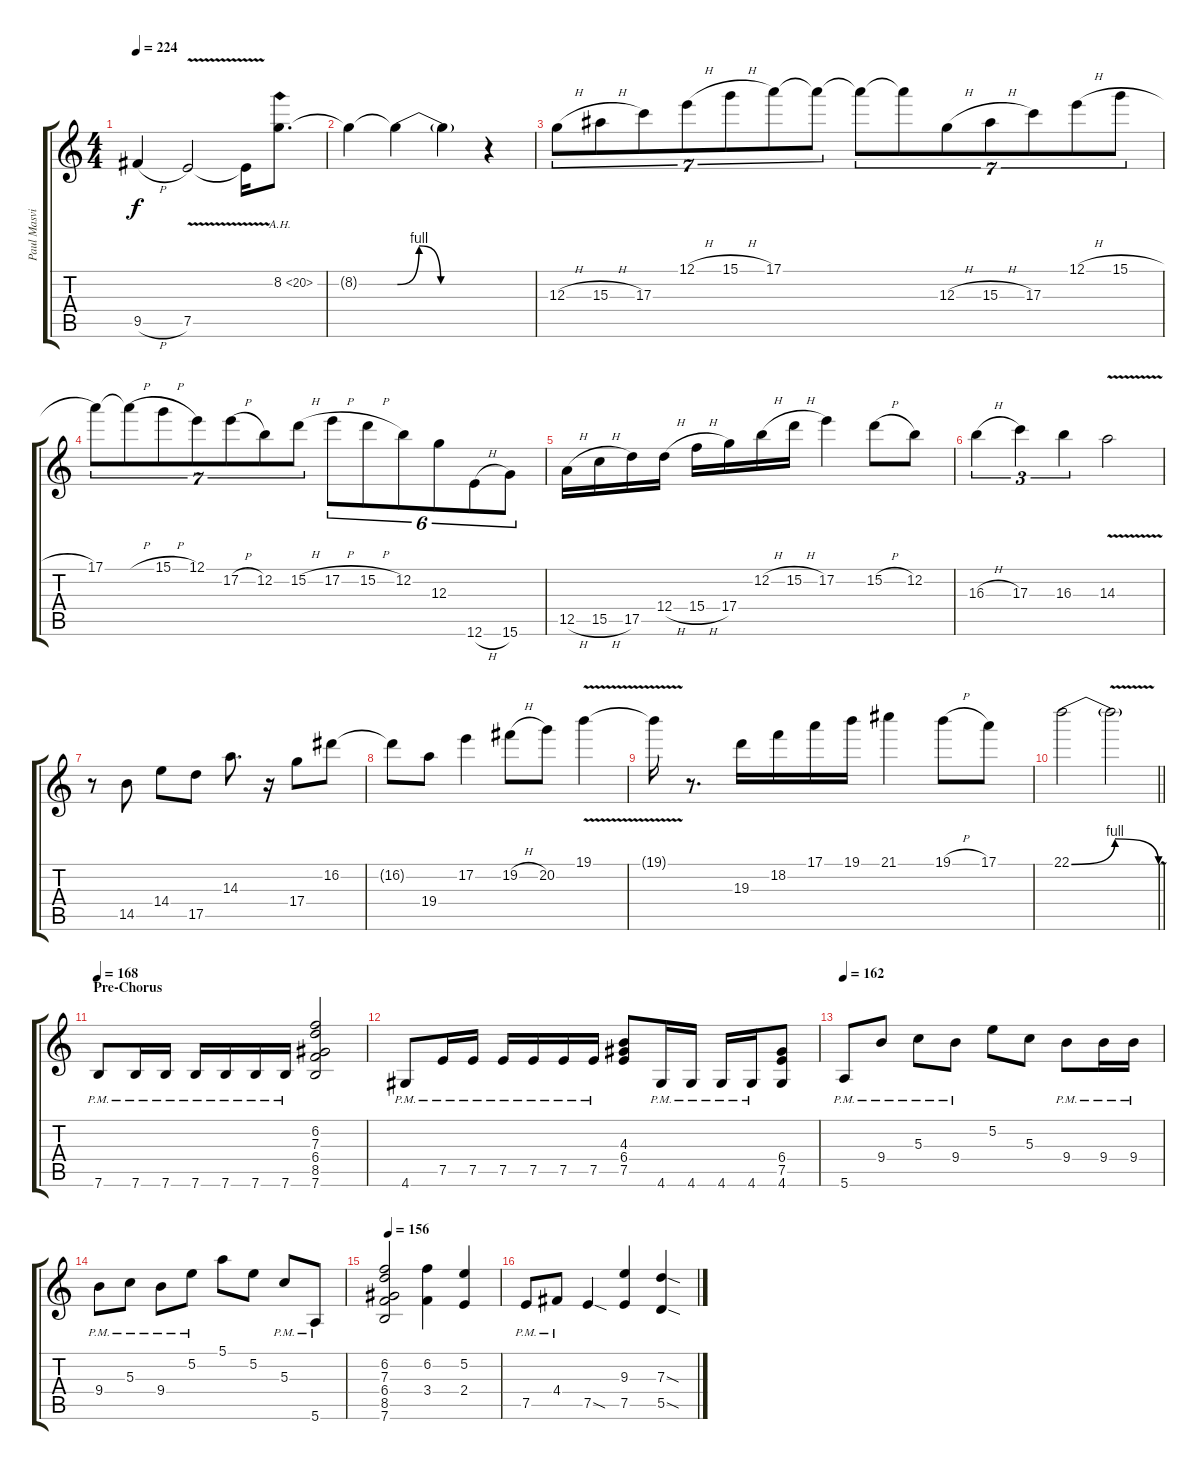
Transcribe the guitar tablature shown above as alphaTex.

\track ("Paul Masvidal" "Paul Masvi") {instrument distortionguitar}
\staff {score tabs}
\tuning (E4 B3 G3 D3 A2 E2) {hide}
\ts (4 4)
\tempo 224
\clef g2
\ks c
9.5{h t}.4{dy f} 7.5{v}.2 7.5{t}.16 8.2{ah 12}.8{d} |
8.2{t}.4 8.2{be (custom 0 0 15 4 30 0 60 0) t}.4 8.2{t}.4 r.4 |
12.3{h}.8{tu (7 4)} 15.3{h}.8{tu (7 4)} 17.3.8{tu (7 4)} 12.1{h}.8{tu (7 4)} 15.1{h}.8{tu (7 4)} 17.1.8{tu (7 4)} 17.1{t}.8{tu (7 4)} 17.1{t}.8{tu (7 4)} 17.1{t}.8{tu (7 4)} 12.3{h}.8{tu (7 4)} 15.3{h}.8{tu (7 4)} 17.3.8{tu (7 4)} 12.1{h}.8{tu (7 4)} 15.1{h}.8{tu (7 4)} |
17.1.8{tu (7 4)} 17.1{h t}.8{tu (7 4)} 15.1{h}.8{tu (7 4)} 12.1.8{tu (7 4)} 17.2{h}.8{tu (7 4)} 12.2.8{tu (7 4)} 15.2{h}.8{tu (7 4)} 17.2{h}.8{tu (6 4)} 15.2{h}.8{tu (6 4)} 12.2.8{tu (6 4)} 12.3.8{tu (6 4)} 12.6{h}.8{tu (6 4)} 15.6.8{tu (6 4)} |
12.5{h}.16 15.5{h}.16 17.5.16 12.4{h}.16 15.4{h}.16 17.4.16 12.2{h}.16 15.2{h}.16 17.2.4 15.2{h}.8 12.2.8 |
16.3{h}.4{tu (3 2)} 17.3.4{tu (3 2)} 16.3.4{tu (3 2)} 14.3{v}.2 |
r.8 14.5.8 14.4.8 17.5.8 14.3.8{d} r.16 17.4.8 16.2.8 |
16.2{t}.8 19.4.8 17.2.4 19.2{h}.8 20.2.8 19.1{v}.4 |
19.1{t}.16 r.8{d} 19.3.16 18.2.16 17.1.16 19.1.16 21.1.4 19.1{h}.8 17.1.8 |
\barLineRight lightlight
22.1{be (bendrelease 0 0 30 4 30 4 60 0)}.2 22.1{v t}.2 |
\section ("" "Pre-Chorus")
\tempo 168
7.6{pm}.8 7.6{pm}.16 7.6{pm}.16 7.6{pm}.16 7.6{pm}.16 7.6{pm}.16 7.6{pm}.16 (6.2 7.3 6.4 8.5 7.6).2 |
4.6{pm}.8 7.5{pm}.16 7.5{pm}.16 7.5{pm}.16 7.5{pm}.16 7.5{pm}.16 7.5{pm}.16 (4.3 6.4 7.5).8 4.6{pm}.16 4.6{pm}.16 4.6{pm}.16 4.6{pm}.16 (6.4 7.5 4.6).8 |
\tempo 162
5.6{pm}.8 9.4{pm}.8 5.3{pm}.8 9.4{pm}.8 5.2.8 5.3.8 9.4{pm}.8 9.4{pm}.16 9.4{pm}.16 |
9.4{pm}.8 5.3{pm}.8 9.4{pm}.8 5.2{pm}.8 5.1.8 5.2.8 5.3{pm}.8 5.6{pm}.8 |
\tempo 156
(6.2 7.3 6.4 8.5 7.6).2 (6.2 3.4).4 (5.2 2.4).4 |
7.5{pm}.8 4.4{pm}.8 7.5{sod}.4 (9.3 7.5).4 (7.3{sod} 5.5{sod}).4
